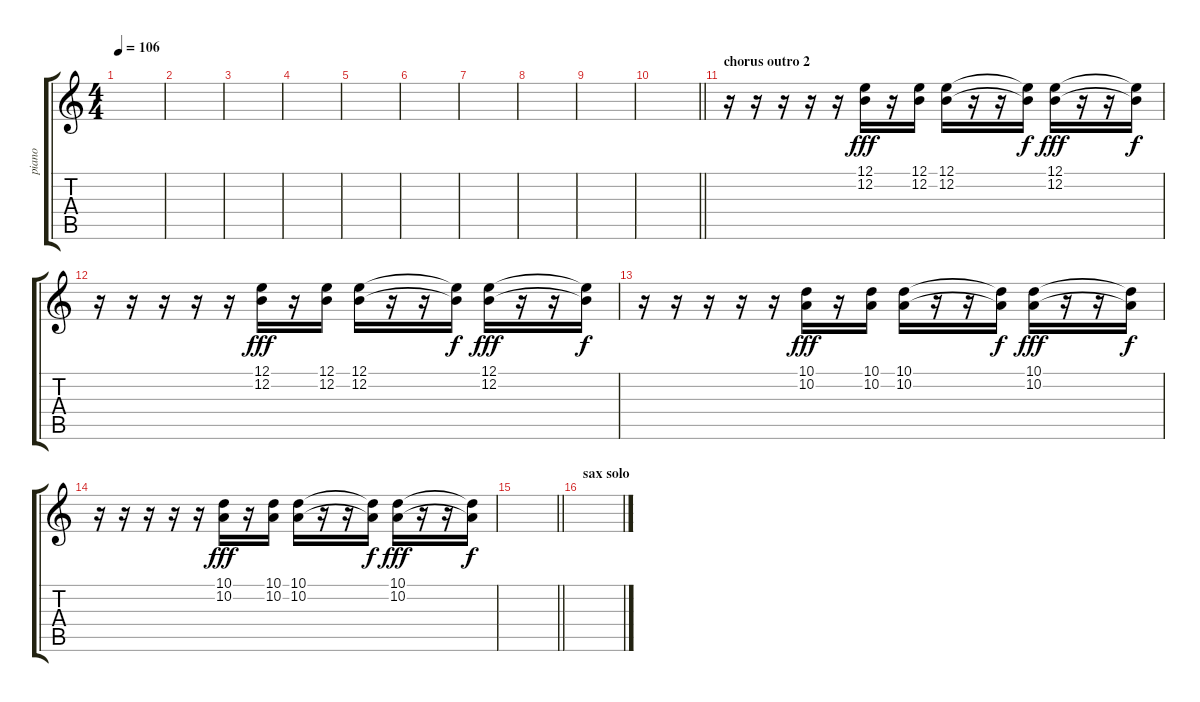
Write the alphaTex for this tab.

\track ("piano" "piano") {instrument electricpiano2}
\staff {score tabs}
\tuning (E4 B3 G3 D3 A2 E2) {hide}
\ts (4 4)
\tempo 106
\clef g2
\ks c
|
|
|
|
|
|
|
|
|
\barLineRight lightlight
|
\section ("" "chorus outro 2")
r.16 r.16 r.16 r.16 r.16 (12.1 12.2).16{dy fff} r.16 (12.1 12.2).16 (12.1 12.2).16 r.16 r.16 (12.1{t} 12.2{t}).16{dy f} (12.1 12.2).16{dy fff} r.16 r.16 (12.1{t} 12.2{t}).16{dy f} |
r.16 r.16 r.16 r.16 r.16 (12.1 12.2).16{dy fff} r.16 (12.1 12.2).16 (12.1 12.2).16 r.16 r.16 (12.1{t} 12.2{t}).16{dy f} (12.1 12.2).16{dy fff} r.16 r.16 (12.1{t} 12.2{t}).16{dy f} |
r.16 r.16 r.16 r.16 r.16 (10.1 10.2).16{dy fff} r.16 (10.1 10.2).16 (10.1 10.2).16 r.16 r.16 (10.1{t} 10.2{t}).16{dy f} (10.1 10.2).16{dy fff} r.16 r.16 (10.1{t} 10.2{t}).16{dy f} |
r.16 r.16 r.16 r.16 r.16 (10.1 10.2).16{dy fff} r.16 (10.1 10.2).16 (10.1 10.2).16 r.16 r.16 (10.1{t} 10.2{t}).16{dy f} (10.1 10.2).16{dy fff} r.16 r.16 (10.1{t} 10.2{t}).16{dy f} |
\barLineRight lightlight
|
\section ("" "sax solo ")
